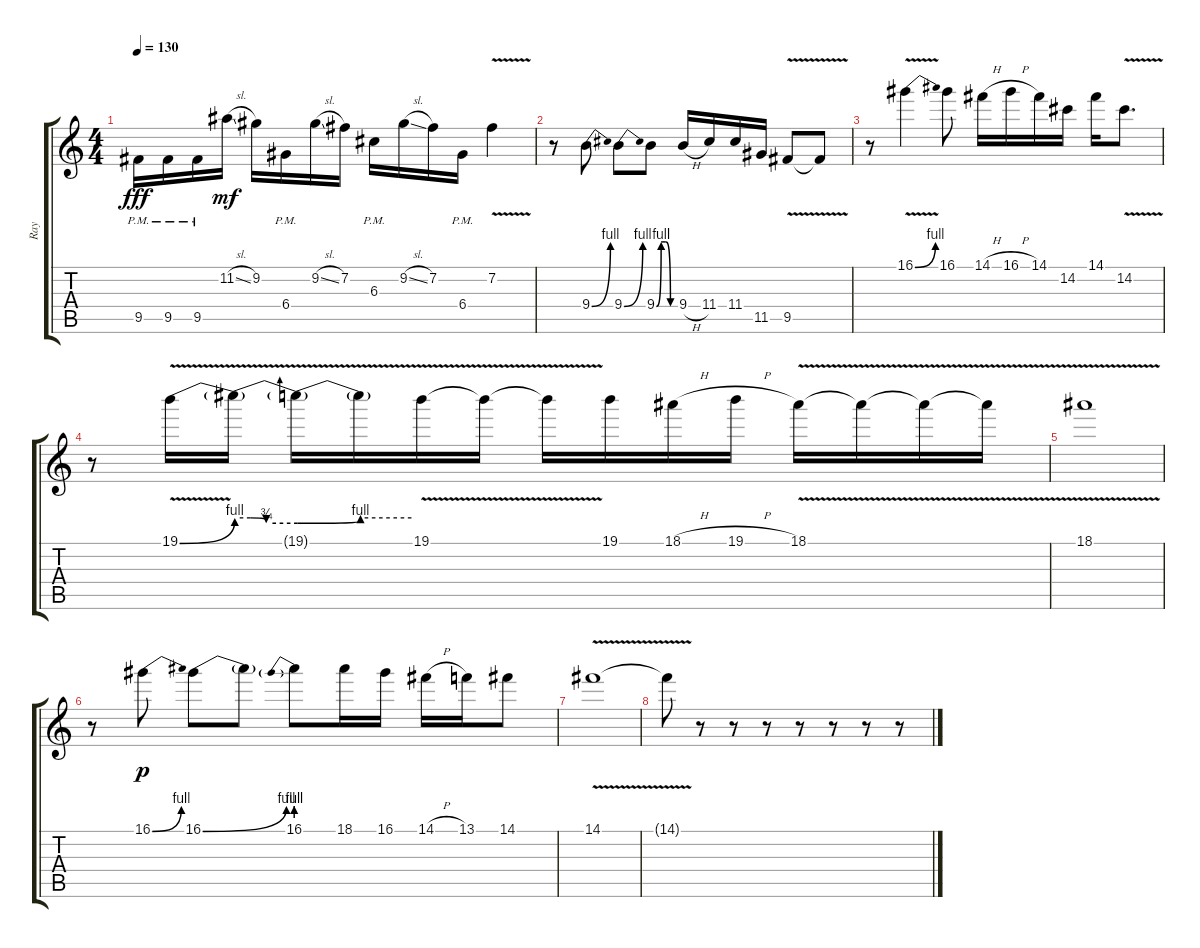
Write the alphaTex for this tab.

\track ("Ray" "Ray") {instrument distortionguitar}
\staff {score tabs}
\tuning (E4 B3 G3 D3 A2 E2) {hide}
\ts (4 4)
\tempo 130
\clef g2
\ks c
9.5{pm}.16{dy fff instrument distortionguitar} 9.5{pm}.16 9.5{pm}.16 11.2{sl}.16{dy mf} 9.2.16 6.4{pm}.16 9.2{sl}.16 7.2.16 6.3{pm}.16 9.2{sl}.16 7.2.16 6.4{pm}.16 7.2{v}.4 |
r.8 9.4{be (bend 0 0 60 4)}.8 9.4{be (bend 0 0 60 4)}.8 9.4{be (custom 0 0 15 4 30 4 45 0 60 0)}.8 9.4{h}.16 11.4.16 11.4.16 11.5.16 9.5{v}.8 9.5{t}.8 |
r.8 16.1{be (bend 0 0 60 4) v}.4 16.1.8 14.1{h}.16 16.1{h}.16 14.1.16 14.2.16 14.1.16 14.2{v}.8{d} |
r.8 19.1{be (bend 0 0 60 4) v}.16 19.1{be (custom 0 4 15 4 30 3 60 3) v t}.16 19.1{be (bend 0 3 60 4) v t}.16 19.1{be (hold 0 4 60 4) v t}.16 19.1{v}.16 19.1{v t}.16 19.1{v t}.16 19.1.16 18.1{h}.16 19.1{h}.16 18.1{v}.16 18.1{v t}.16 18.1{v t}.16 18.1{v t}.16 |
18.1{v}.1 |
r.8 16.1{be (bend 0 0 60 4)}.8{dy p} 16.1{be (bend 0 0 60 4)}.8 16.1{t}.8 16.1{be (prebend 0 4 60 4)}.8 18.1.16 16.1.16 14.1{h}.16 13.1.16 14.1.8 |
14.1{v}.1 |
14.1{v t}.8 r.8 r.8 r.8 r.8 r.8 r.8 r.8
